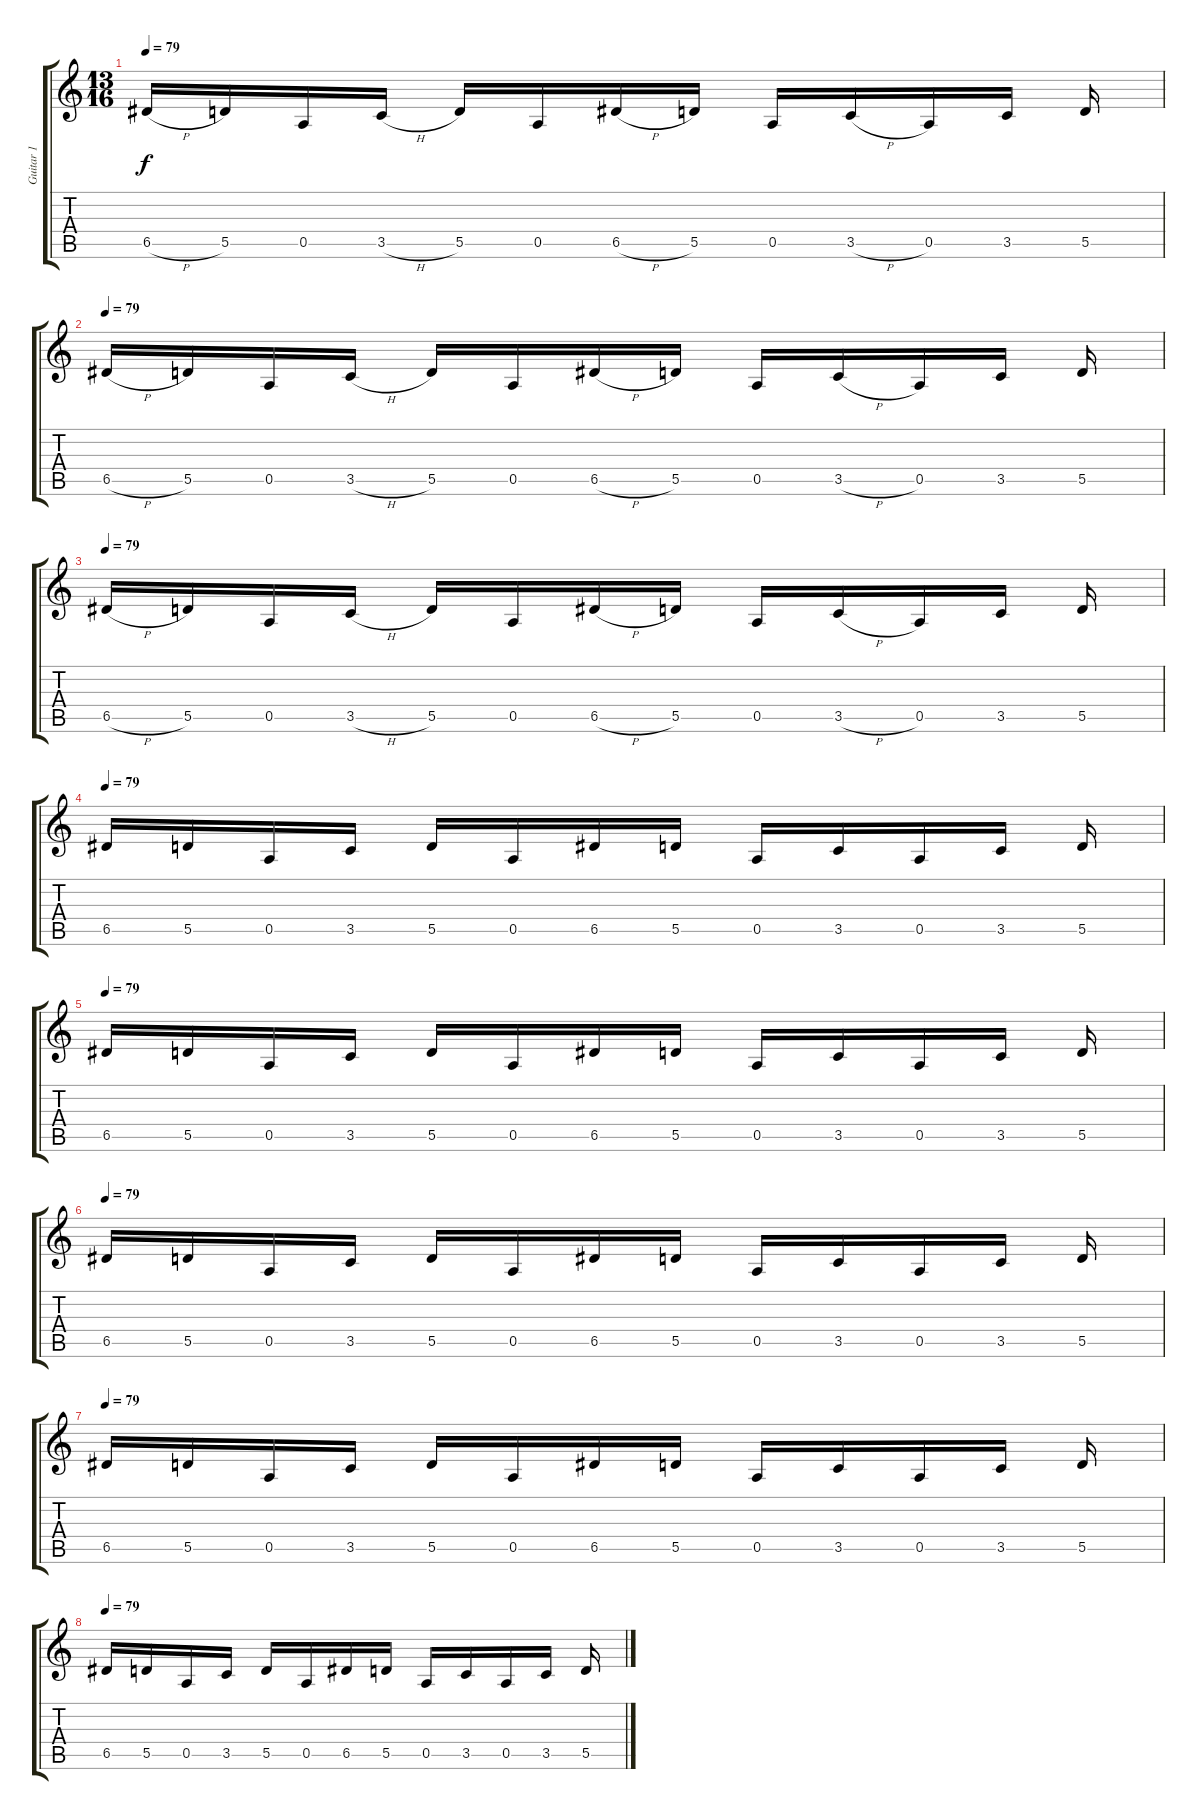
\track ("Guitar 1" "Guitar 1") {instrument distortionguitar}
\staff {score tabs}
\tuning (E4 B3 G3 D3 A2 D2) {hide}
\ts (13 16)
\tempo 79
\clef g2
\ks c
6.5{h}.16{dy f} 5.5.16 0.5.16 3.5{h}.16 5.5.16 0.5.16 6.5{h}.16 5.5.16 0.5.16 3.5{h}.16 0.5.16 3.5.16 5.5.16 |
\tempo 79
6.5{h}.16 5.5.16 0.5.16 3.5{h}.16 5.5.16 0.5.16 6.5{h}.16 5.5.16 0.5.16 3.5{h}.16 0.5.16 3.5.16 5.5.16 |
\tempo 79
6.5{h}.16 5.5.16 0.5.16 3.5{h}.16 5.5.16 0.5.16 6.5{h}.16 5.5.16 0.5.16 3.5{h}.16 0.5.16 3.5.16 5.5.16 |
\tempo 79
6.5.16{volume 9 instrument overdrivenguitar} 5.5.16 0.5.16 3.5.16 5.5.16 0.5.16 6.5.16 5.5.16 0.5.16 3.5.16 0.5.16 3.5.16 5.5.16 |
\tempo 79
6.5.16{volume 9 instrument overdrivenguitar} 5.5.16 0.5.16 3.5.16 5.5.16 0.5.16 6.5.16 5.5.16 0.5.16 3.5.16 0.5.16 3.5.16 5.5.16 |
\tempo 79
6.5.16{volume 9 instrument overdrivenguitar} 5.5.16 0.5.16 3.5.16 5.5.16 0.5.16 6.5.16 5.5.16 0.5.16 3.5.16 0.5.16 3.5.16 5.5.16 |
\tempo 79
6.5.16{volume 9 instrument overdrivenguitar} 5.5.16 0.5.16 3.5.16 5.5.16 0.5.16 6.5.16 5.5.16 0.5.16 3.5.16 0.5.16 3.5.16 5.5.16 |
\tempo 79
6.5.16{volume 9 instrument overdrivenguitar} 5.5.16 0.5.16 3.5.16 5.5.16 0.5.16 6.5.16 5.5.16 0.5.16 3.5.16 0.5.16 3.5.16 5.5.16
